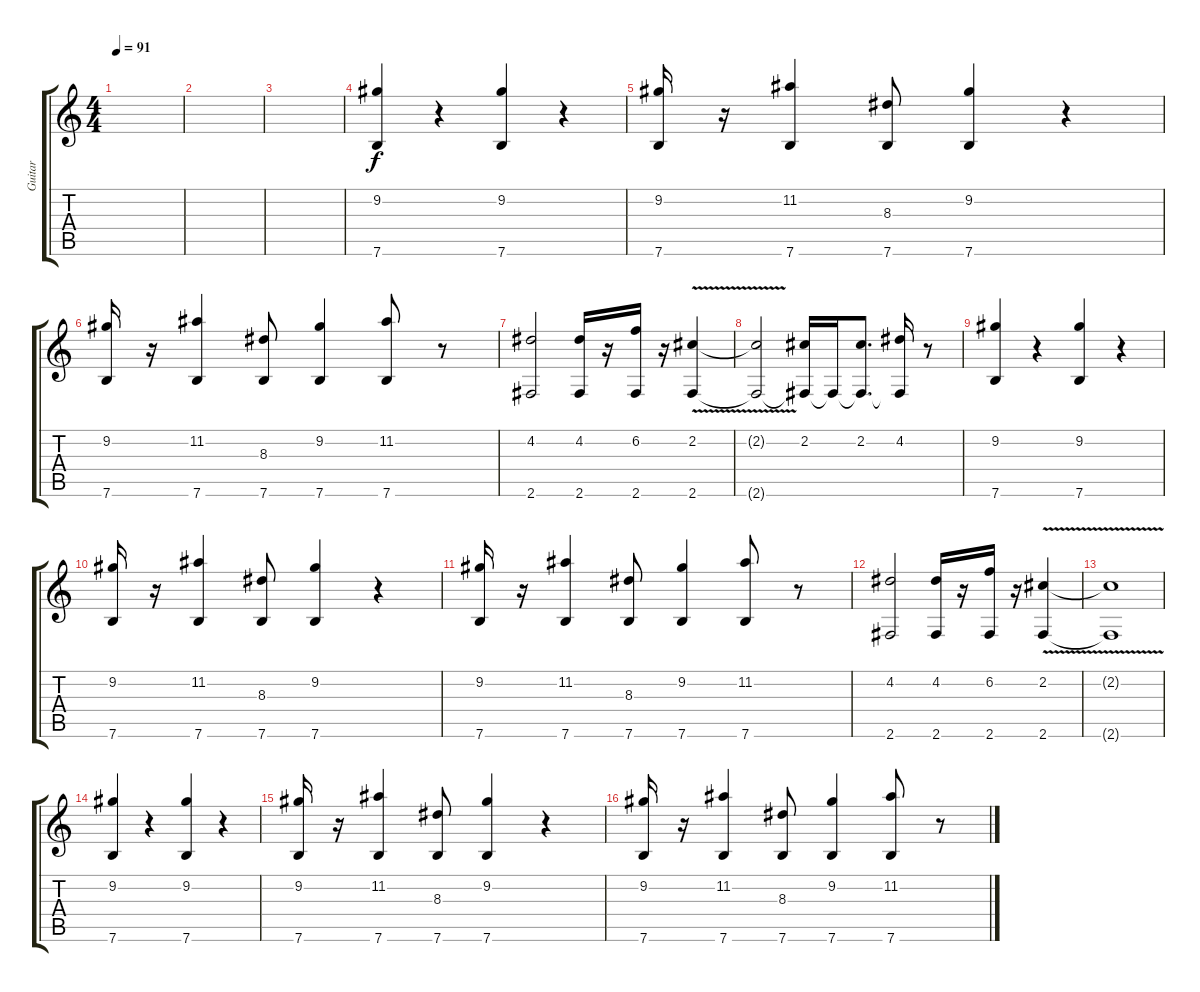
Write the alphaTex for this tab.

\track ("Guitar" "Guitar") {instrument electricguitarclean}
\staff {score tabs}
\tuning (E4 B3 G3 D3 A2 E2) {hide}
\ts (4 4)
\tempo 91
\clef g2
\ks c
|
|
|
(9.2 7.6).4 r.4 (9.2 7.6).4 r.4 |
(9.2 7.6).16 r.16 (11.2 7.6).4 (8.3 7.6).8 (9.2 7.6).4 r.4 |
(9.2 7.6).16 r.16 (11.2 7.6).4 (8.3 7.6).8 (9.2 7.6).4 (11.2 7.6).8 r.8 |
(4.2 2.6).2 (4.2 2.6).16 r.16 (6.2 2.6).16 r.16 (2.2{v} 2.6).4 |
(2.2{t} 2.6{t}).2 (2.2 2.6{t}).16 2.6{t}.16 (2.2 2.6{t}).8{d} (4.2 2.6{t}).16 r.8 |
(9.2 7.6).4 r.4 (9.2 7.6).4 r.4 |
(9.2 7.6).16 r.16 (11.2 7.6).4 (8.3 7.6).8 (9.2 7.6).4 r.4 |
(9.2 7.6).16 r.16 (11.2 7.6).4 (8.3 7.6).8 (9.2 7.6).4 (11.2 7.6).8 r.8 |
(4.2 2.6).2 (4.2 2.6).16 r.16 (6.2 2.6).16 r.16 (2.2{v} 2.6).4 |
(2.2{t} 2.6{t}).1 |
(9.2 7.6).4 r.4 (9.2 7.6).4 r.4 |
(9.2 7.6).16 r.16 (11.2 7.6).4 (8.3 7.6).8 (9.2 7.6).4 r.4 |
(9.2 7.6).16 r.16 (11.2 7.6).4 (8.3 7.6).8 (9.2 7.6).4 (11.2 7.6).8 r.8
